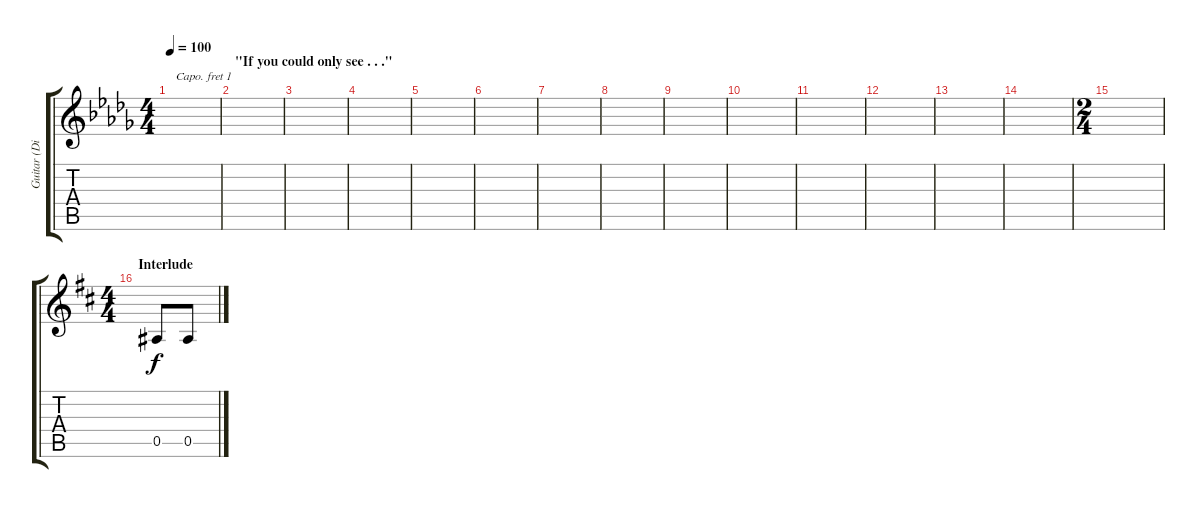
\track ("Guitar (Dist)" "Guitar (Di") {instrument overdrivenguitar}
\staff {score tabs}
\capo 1
\tuning (E4 B3 G3 D3 A2 E2) {hide}
\ts (4 4)
\tempo 100
\clef g2
\ks bbminor
|
\section ("" "\"If you could only see . . .\"")
|
|
|
|
|
|
|
|
|
|
|
|
|
\ts (2 4)
|
\ts (4 4)
\section ("" "Interlude")
\ks d
0.5.8 0.5.8
